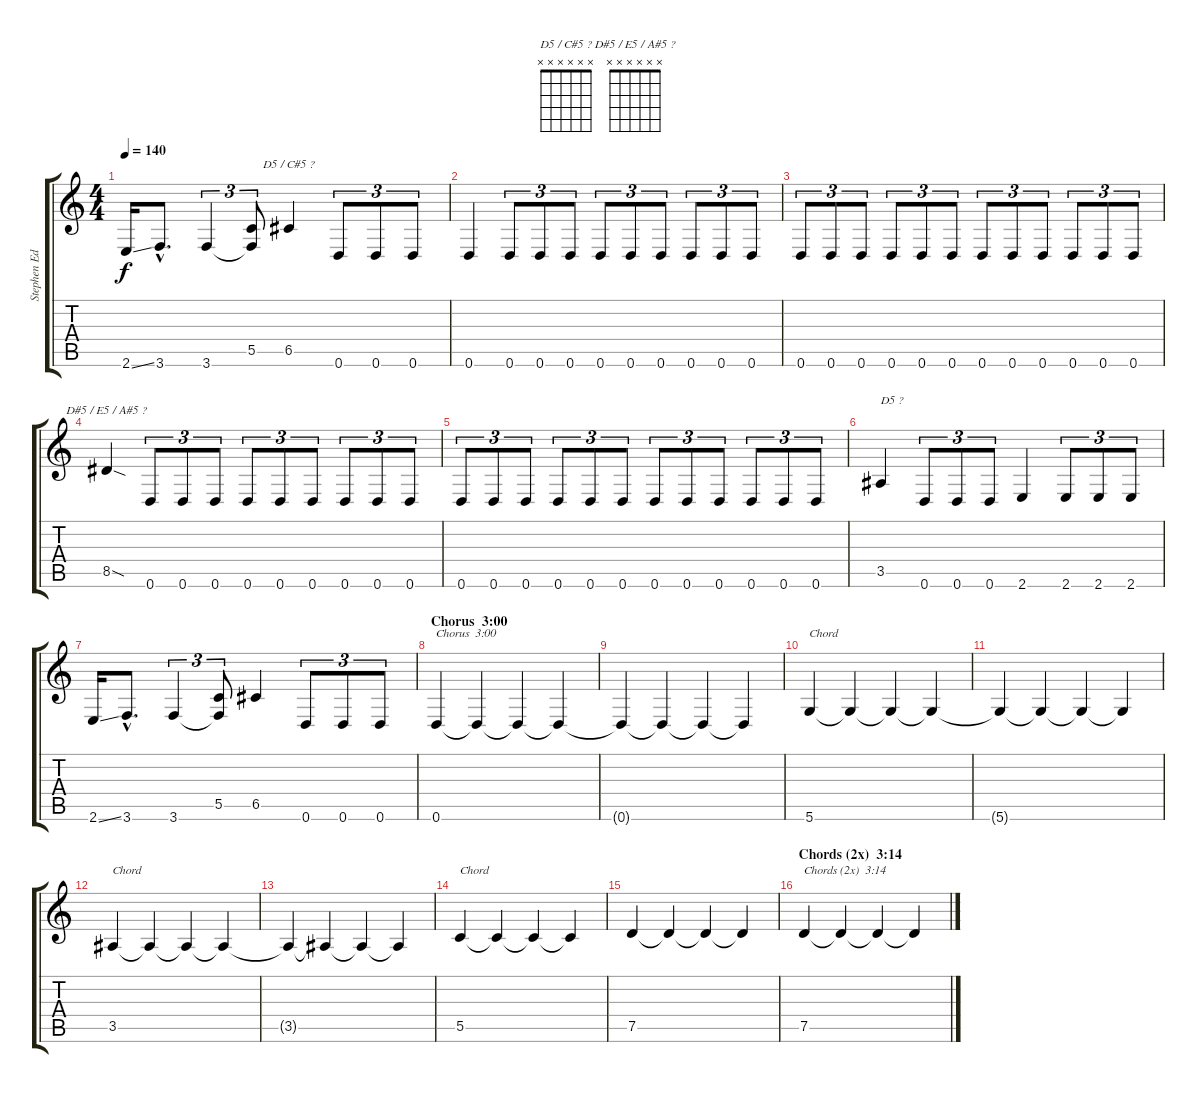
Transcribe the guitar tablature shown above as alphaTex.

\track ("Stephen Edmondson" "Stephen Ed") {instrument electricbasspick}
\staff {score tabs}
\tuning (D4 A3 F3 C3 G2 D2) {hide}
\chord ("D5 / C#5 ?" x x x x x x)
\chord ("D#5 / E5 / A#5 ?" x x x x x x)
\ts (4 4)
\tempo 140
\clef g2
\ks c
2.6{ss}.16{dy f} 3.6{hac}.8{d} 3.6.4{tu (3 2)} (5.5 3.6{t}).8{tu (3 2)} 6.5.4{ch "D5 / C#5 ?"} 0.6.8{tu (3 2)} 0.6.8{tu (3 2)} 0.6.8{tu (3 2)} |
0.6.4 0.6.8{tu (3 2)} 0.6.8{tu (3 2)} 0.6.8{tu (3 2)} 0.6.8{tu (3 2)} 0.6.8{tu (3 2)} 0.6.8{tu (3 2)} 0.6.8{tu (3 2)} 0.6.8{tu (3 2)} 0.6.8{tu (3 2)} |
0.6.8{tu (3 2)} 0.6.8{tu (3 2)} 0.6.8{tu (3 2)} 0.6.8{tu (3 2)} 0.6.8{tu (3 2)} 0.6.8{tu (3 2)} 0.6.8{tu (3 2)} 0.6.8{tu (3 2)} 0.6.8{tu (3 2)} 0.6.8{tu (3 2)} 0.6.8{tu (3 2)} 0.6.8{tu (3 2)} |
8.5{sod}.4{ch "D#5 / E5 / A#5 ?"} 0.6.8{tu (3 2)} 0.6.8{tu (3 2)} 0.6.8{tu (3 2)} 0.6.8{tu (3 2)} 0.6.8{tu (3 2)} 0.6.8{tu (3 2)} 0.6.8{tu (3 2)} 0.6.8{tu (3 2)} 0.6.8{tu (3 2)} |
0.6.8{tu (3 2)} 0.6.8{tu (3 2)} 0.6.8{tu (3 2)} 0.6.8{tu (3 2)} 0.6.8{tu (3 2)} 0.6.8{tu (3 2)} 0.6.8{tu (3 2)} 0.6.8{tu (3 2)} 0.6.8{tu (3 2)} 0.6.8{tu (3 2)} 0.6.8{tu (3 2)} 0.6.8{tu (3 2)} |
3.5.4{txt "D5 ?"} 0.6.8{tu (3 2)} 0.6.8{tu (3 2)} 0.6.8{tu (3 2)} 2.6.4 2.6.8{tu (3 2)} 2.6.8{tu (3 2)} 2.6.8{tu (3 2)} |
2.6{ss}.16 3.6{hac}.8{d} 3.6.4{tu (3 2)} (5.5 3.6{t}).8{tu (3 2)} 6.5.4 0.6.8{tu (3 2)} 0.6.8{tu (3 2)} 0.6.8{tu (3 2)} |
\section ("" "Chorus  3:00")
0.6.4{txt "Chorus  3:00"} 0.6{t}.4 0.6{t}.4 0.6{t}.4 |
0.6{t}.4 0.6{t}.4 0.6{t}.4 0.6{t}.4 |
5.6.4{txt "Chord"} 5.6{t}.4 5.6{t}.4 5.6{t}.4 |
5.6{t}.4 5.6{t}.4 5.6{t}.4 5.6{t}.4 |
3.5.4{txt "Chord"} 3.5{t}.4 3.5{t}.4 3.5{t}.4 |
3.5{t}.4 3.5{t}.4 3.5{t}.4 3.5{t}.4 |
5.5.4{txt "Chord"} 5.5{t}.4 5.5{t}.4 5.5{t}.4 |
7.5.4 7.5{t}.4 7.5{t}.4 7.5{t}.4 |
\section ("" "Chords (2x)  3:14")
7.5.4{txt "Chords (2x)  3:14"} 7.5{t}.4 7.5{t}.4 7.5{t}.4
